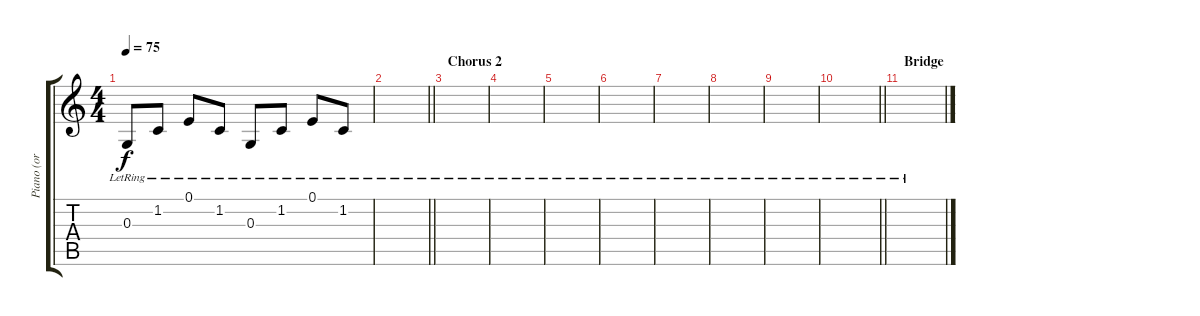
\track ("Piano (or guitar)" "Piano (or ") {instrument acousticgrandpiano}
\staff {score tabs}
\tuning (E4 B3 G3 D3 A2 E2) {hide}
\ts (4 4)
\tempo 75
\clef g2
\ks c
0.3{lr}.8{dy f} 1.2{lr}.8 0.1{lr}.8 1.2{lr}.8 0.3{lr}.8 1.2{lr}.8 0.1{lr}.8 1.2{lr}.8 |
\barLineRight lightlight
|
\section ("" "Chorus 2")
|
|
|
|
|
|
|
\barLineRight lightlight
|
\section ("" "Bridge")
